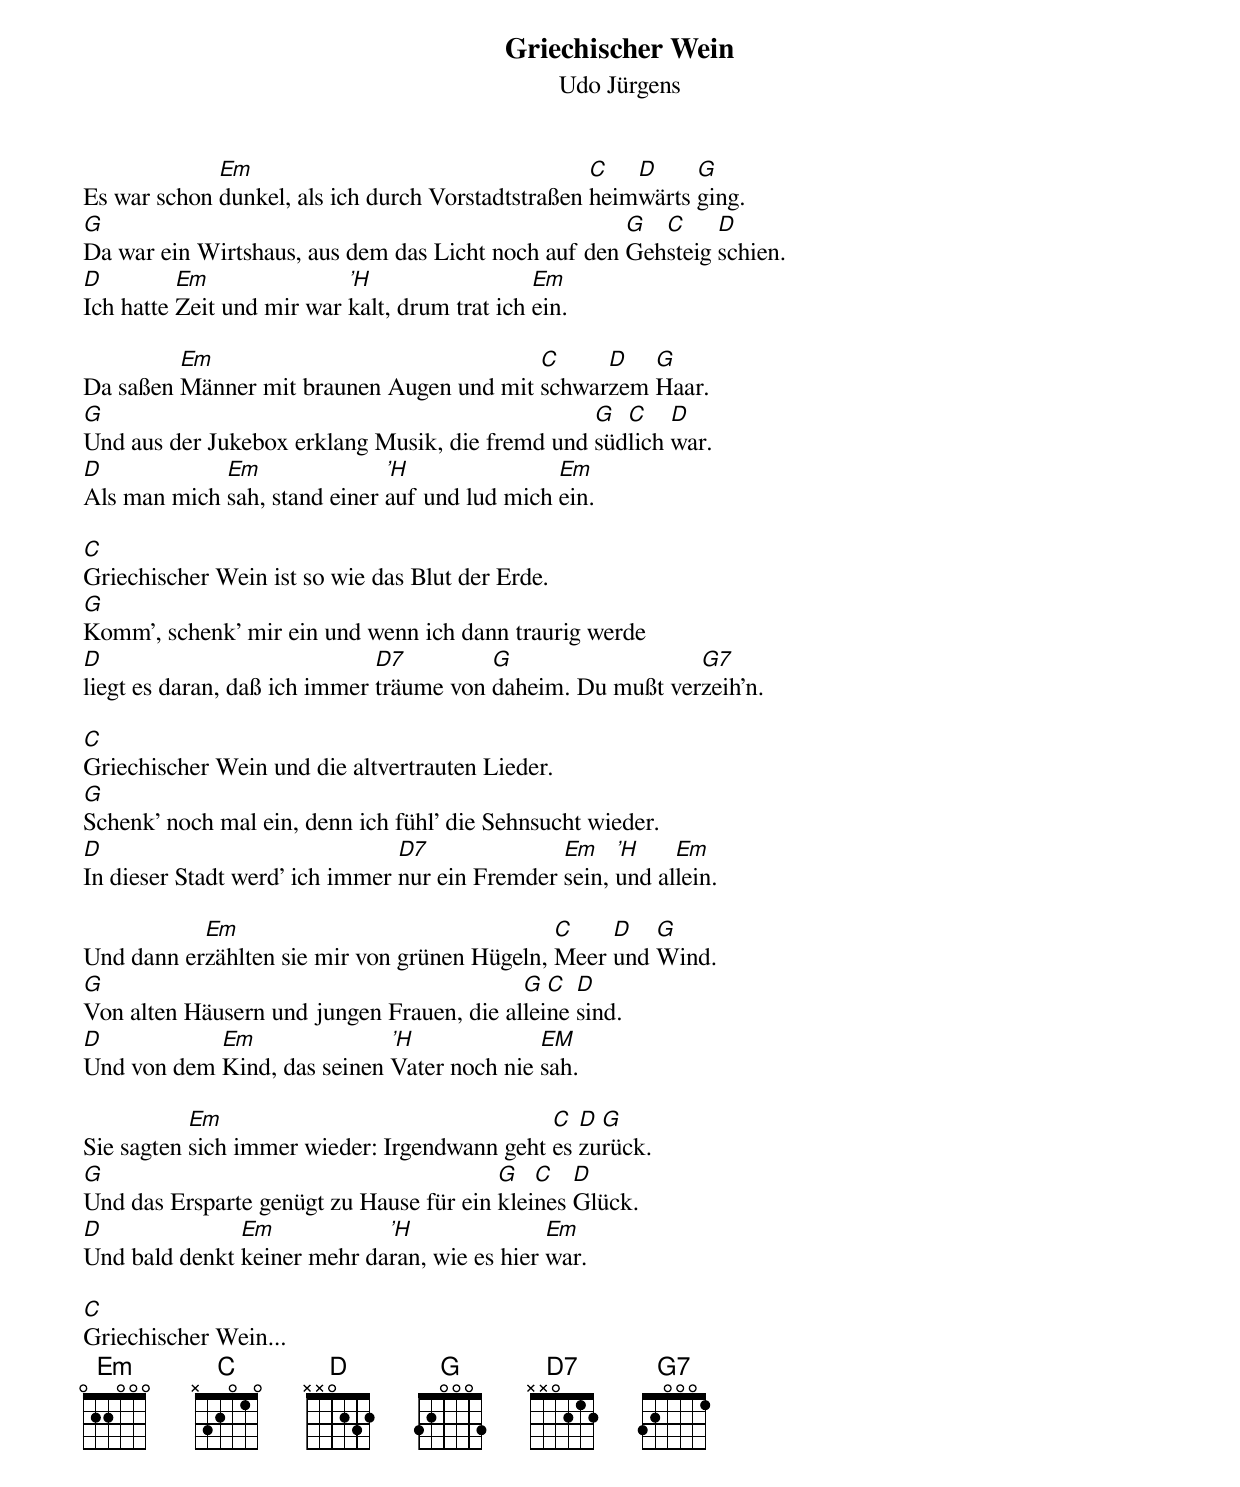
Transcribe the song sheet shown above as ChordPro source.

{t:Griechischer Wein}
{st:Udo Jürgens}

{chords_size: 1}
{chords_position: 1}
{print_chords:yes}
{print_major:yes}
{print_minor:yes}
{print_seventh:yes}
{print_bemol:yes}
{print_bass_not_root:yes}
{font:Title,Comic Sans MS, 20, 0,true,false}
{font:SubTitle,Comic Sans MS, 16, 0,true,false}
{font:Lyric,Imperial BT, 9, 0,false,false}
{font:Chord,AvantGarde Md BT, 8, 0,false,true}
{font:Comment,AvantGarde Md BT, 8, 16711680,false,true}
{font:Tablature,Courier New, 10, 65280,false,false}
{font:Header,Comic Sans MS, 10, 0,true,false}
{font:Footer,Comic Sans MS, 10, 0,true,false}
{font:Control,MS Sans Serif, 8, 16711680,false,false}
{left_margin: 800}
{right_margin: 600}
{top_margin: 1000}
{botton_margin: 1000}
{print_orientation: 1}





Es war schon [Em]dunkel, als ich durch Vorstadtstraßen [C]heim[D]wärts [G]ging.
[G]Da war ein Wirtshaus, aus dem das Licht noch auf den [G]Geh[C]steig [D]schien.
[D]Ich hatte [Em]Zeit und mir war ['H]kalt, drum trat ich [Em]ein.

Da saßen [Em]Männer mit braunen Augen und mit [C]schwar[D]zem [G]Haar.
[G]Und aus der Jukebox erklang Musik, die fremd und [G]süd[C]lich [D]war.
[D]Als man mich [Em]sah, stand einer ['H]auf und lud mich [Em]ein.

[C]Griechischer Wein ist so wie das Blut der Erde.
[G]Komm', schenk' mir ein und wenn ich dann traurig werde
[D]liegt es daran, daß ich immer [D7]träume von [G]daheim. Du mußt ver[G7]zeih'n.

[C]Griechischer Wein und die altvertrauten Lieder.
[G]Schenk' noch mal ein, denn ich fühl' die Sehnsucht wieder.
[D]In dieser Stadt werd' ich immer [D7]nur ein Fremder [Em]sein, ['H]und al[Em]lein.

Und dann er[Em]zählten sie mir von grünen Hügeln, [C]Meer [D]und [G]Wind.
[G]Von alten Häusern und jungen Frauen, die al[G]lei[C]ne [D]sind.
[D]Und von dem [Em]Kind, das seinen ['H]Vater noch nie [EM]sah.

Sie sagten [Em]sich immer wieder: Irgendwann geht [C]es [D]zu[G]rück.
[G]Und das Ersparte genügt zu Hause für ein [G]klei[C]nes [D]Glück.
[D]Und bald denkt [Em]keiner mehr da['H]ran, wie es hier [Em]war.

[C]Griechischer Wein...
